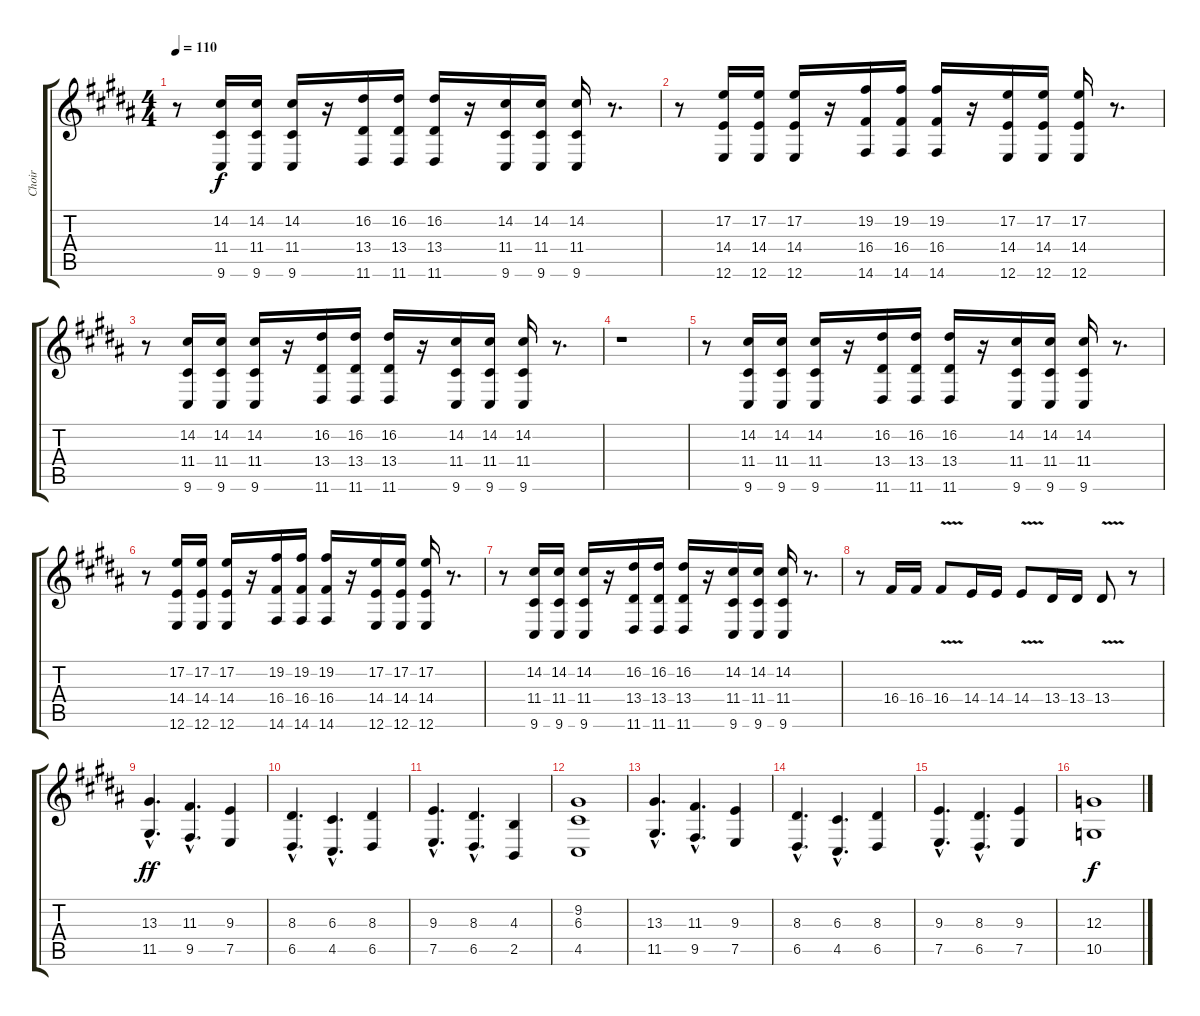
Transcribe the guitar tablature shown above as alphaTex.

\track ("Choir" "Choir") {instrument choiraahs}
\staff {score tabs}
\tuning (E4 B3 G3 D3 A2 E2) {hide}
\ts (4 4)
\section ("" "")
\tempo 110
\clef g2
\ks b
r.8{dy f} (14.2 11.4 9.6).16 (14.2 11.4 9.6).16 (14.2 11.4 9.6).16 r.16 (16.2 13.4 11.6).16 (16.2 13.4 11.6).16 (16.2 13.4 11.6).16 r.16 (14.2 11.4 9.6).16 (14.2 11.4 9.6).16 (14.2 11.4 9.6).16 r.8{d} |
r.8 (17.2 14.4 12.6).16 (17.2 14.4 12.6).16 (17.2 14.4 12.6).16 r.16 (19.2 16.4 14.6).16 (19.2 16.4 14.6).16 (19.2 16.4 14.6).16 r.16 (17.2 14.4 12.6).16 (17.2 14.4 12.6).16 (17.2 14.4 12.6).16 r.8{d} |
r.8 (14.2 11.4 9.6).16 (14.2 11.4 9.6).16 (14.2 11.4 9.6).16 r.16 (16.2 13.4 11.6).16 (16.2 13.4 11.6).16 (16.2 13.4 11.6).16 r.16 (14.2 11.4 9.6).16 (14.2 11.4 9.6).16 (14.2 11.4 9.6).16 r.8{d} |
r.1 |
r.8 (14.2 11.4 9.6).16 (14.2 11.4 9.6).16 (14.2 11.4 9.6).16 r.16 (16.2 13.4 11.6).16 (16.2 13.4 11.6).16 (16.2 13.4 11.6).16 r.16 (14.2 11.4 9.6).16 (14.2 11.4 9.6).16 (14.2 11.4 9.6).16 r.8{d} |
r.8 (17.2 14.4 12.6).16 (17.2 14.4 12.6).16 (17.2 14.4 12.6).16 r.16 (19.2 16.4 14.6).16 (19.2 16.4 14.6).16 (19.2 16.4 14.6).16 r.16 (17.2 14.4 12.6).16 (17.2 14.4 12.6).16 (17.2 14.4 12.6).16 r.8{d} |
r.8 (14.2 11.4 9.6).16 (14.2 11.4 9.6).16 (14.2 11.4 9.6).16 r.16 (16.2 13.4 11.6).16 (16.2 13.4 11.6).16 (16.2 13.4 11.6).16 r.16 (14.2 11.4 9.6).16 (14.2 11.4 9.6).16 (14.2 11.4 9.6).16 r.8{d} |
r.8 16.4.16 16.4.16 16.4{v}.8 14.4.16 14.4.16 14.4{v}.8 13.4.16 13.4.16 13.4{v}.8 r.8 |
(13.3{hac} 11.5{hac}).4{d dy ff} (11.3{hac} 9.5{hac}).4{d} (9.3 7.5).4 |
(8.3{hac} 6.5{hac}).4{d} (6.3{hac} 4.5{hac}).4{d} (8.3 6.5).4 |
(9.3{hac} 7.5{hac}).4{d} (8.3{hac} 6.5{hac}).4{d} (4.3 2.5).4 |
(9.2 6.3 4.5).1 |
(13.3{hac} 11.5{hac}).4{d} (11.3{hac} 9.5{hac}).4{d} (9.3 7.5).4 |
(8.3{hac} 6.5{hac}).4{d} (6.3{hac} 4.5{hac}).4{d} (8.3 6.5).4 |
(9.3{hac} 7.5{hac}).4{d} (8.3{hac} 6.5{hac}).4{d} (9.3 7.5).4 |
(12.3 10.5).1{dy f}
